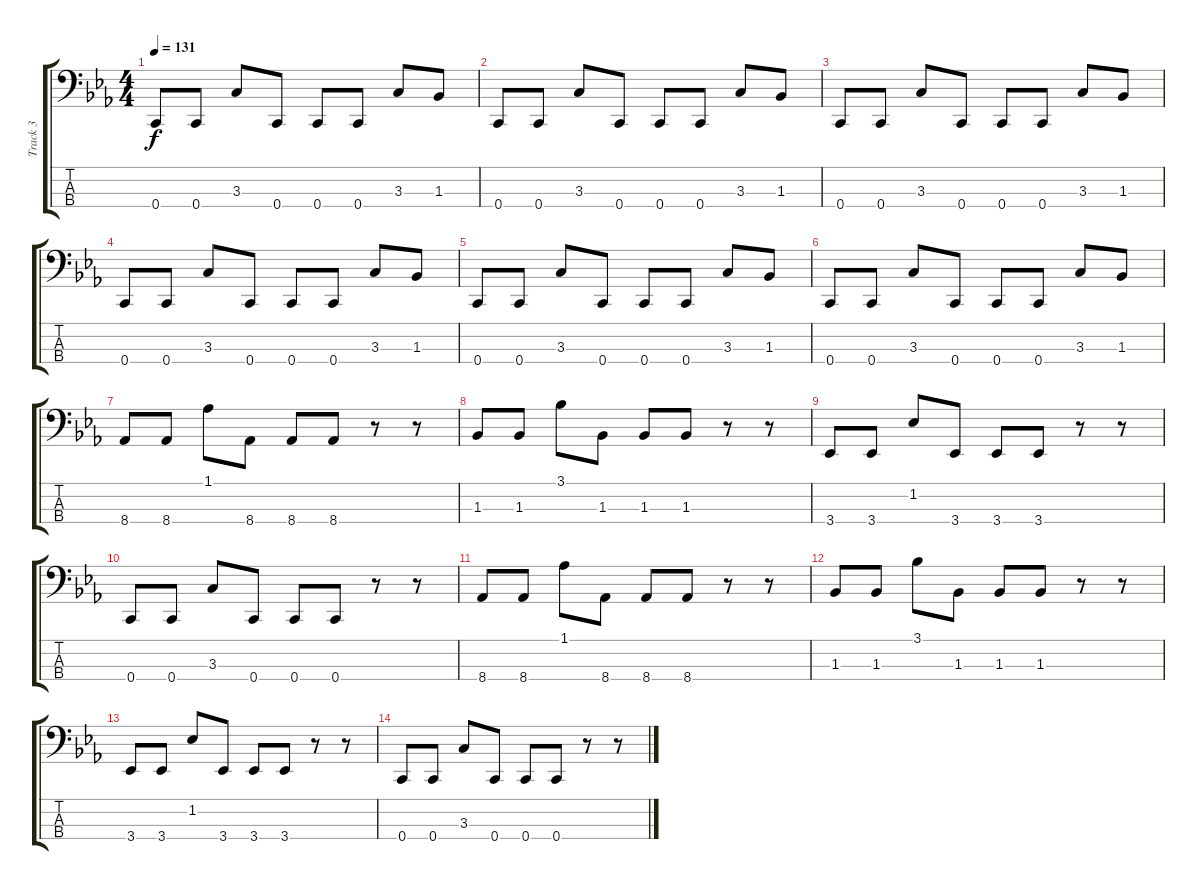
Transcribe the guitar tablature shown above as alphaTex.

\track ("Track 3" "Track 3") {instrument electricbassfinger}
\staff {score tabs}
\tuning (G2 D2 A1 C1) {hide}
\ts (4 4)
\tempo 131
\clef f4
\ks cminor
0.4.8{dy f} 0.4.8 3.3.8 0.4.8 0.4.8 0.4.8 3.3.8 1.3.8 |
0.4.8 0.4.8 3.3.8 0.4.8 0.4.8 0.4.8 3.3.8 1.3.8 |
0.4.8 0.4.8 3.3.8 0.4.8 0.4.8 0.4.8 3.3.8 1.3.8 |
0.4.8 0.4.8 3.3.8 0.4.8 0.4.8 0.4.8 3.3.8 1.3.8 |
0.4.8 0.4.8 3.3.8 0.4.8 0.4.8 0.4.8 3.3.8 1.3.8 |
0.4.8 0.4.8 3.3.8 0.4.8 0.4.8 0.4.8 3.3.8 1.3.8 |
8.4.8 8.4.8 1.1.8 8.4.8 8.4.8 8.4.8 r.8 r.8 |
1.3.8 1.3.8 3.1.8 1.3.8 1.3.8 1.3.8 r.8 r.8 |
3.4.8 3.4.8 1.2.8 3.4.8 3.4.8 3.4.8 r.8 r.8 |
0.4.8 0.4.8 3.3.8 0.4.8 0.4.8 0.4.8 r.8 r.8 |
8.4.8 8.4.8 1.1.8 8.4.8 8.4.8 8.4.8 r.8 r.8 |
1.3.8 1.3.8 3.1.8 1.3.8 1.3.8 1.3.8 r.8 r.8 |
3.4.8 3.4.8 1.2.8 3.4.8 3.4.8 3.4.8 r.8 r.8 |
0.4.8 0.4.8 3.3.8 0.4.8 0.4.8 0.4.8 r.8 r.8
